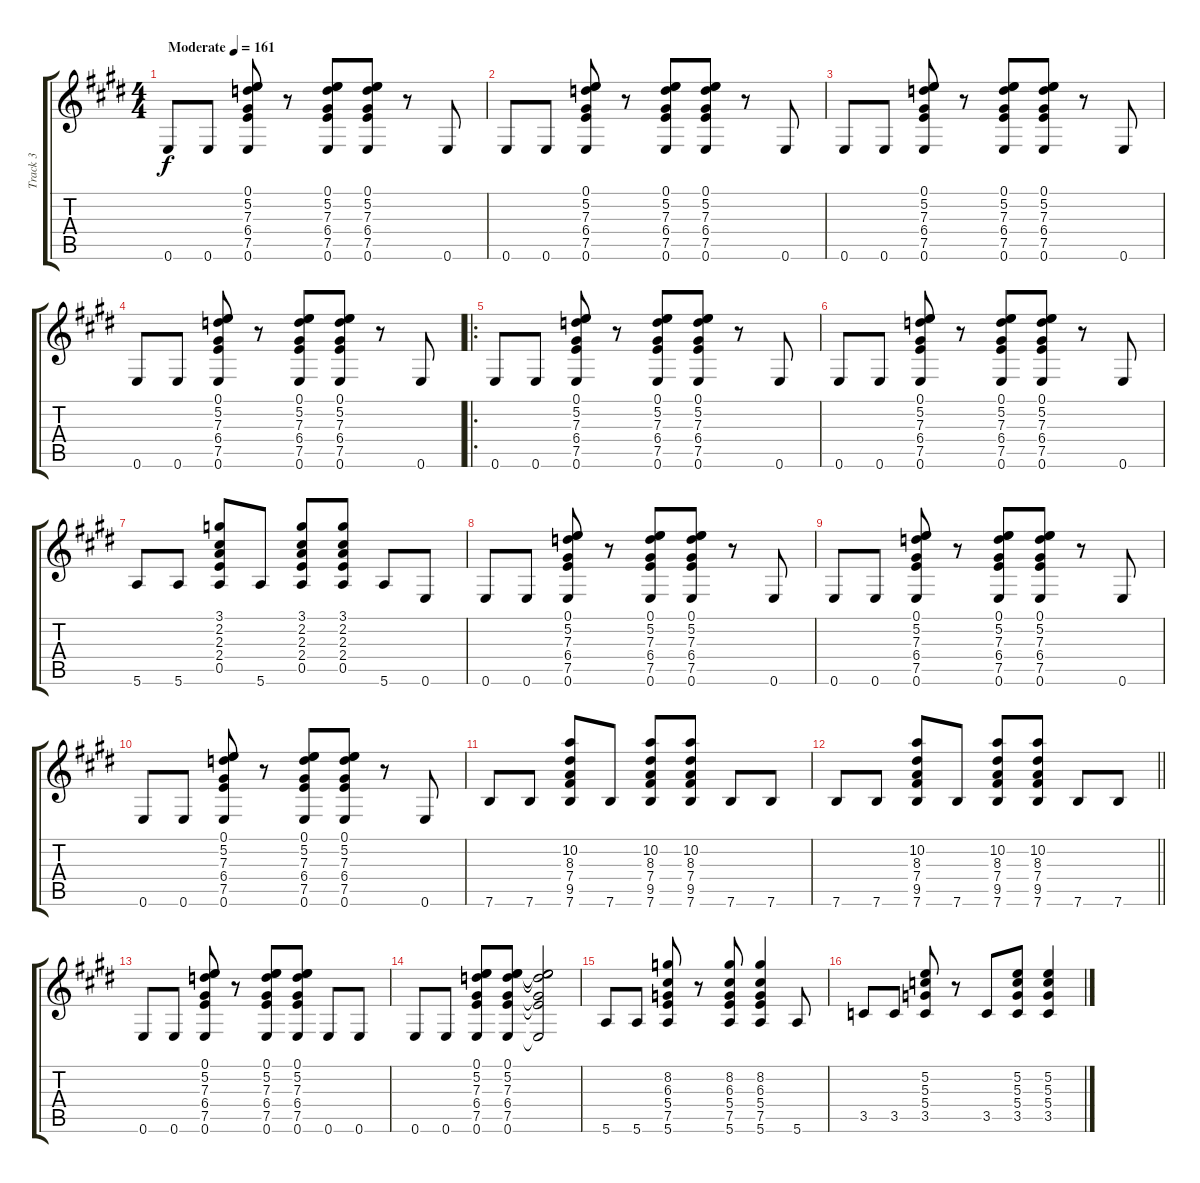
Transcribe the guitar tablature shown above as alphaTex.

\track ("Track 3" "Track 3") {instrument electricguitarclean}
\staff {score tabs}
\tuning (E4 B3 G3 D3 A2 E2) {hide}
\ts (4 4)
\tempo (161 "Moderate")
\clef g2
\ks e
0.6.8{dy f instrument electricguitarclean} 0.6.8 (0.1 5.2 7.3 6.4 7.5 0.6).8 r.8 (0.1 5.2 7.3 6.4 7.5 0.6).8 (0.1 5.2 7.3 6.4 7.5 0.6).8 r.8 0.6.8 |
0.6.8 0.6.8 (0.1 5.2 7.3 6.4 7.5 0.6).8 r.8 (0.1 5.2 7.3 6.4 7.5 0.6).8 (0.1 5.2 7.3 6.4 7.5 0.6).8 r.8 0.6.8 |
0.6.8 0.6.8 (0.1 5.2 7.3 6.4 7.5 0.6).8 r.8 (0.1 5.2 7.3 6.4 7.5 0.6).8 (0.1 5.2 7.3 6.4 7.5 0.6).8 r.8 0.6.8 |
0.6.8 0.6.8 (0.1 5.2 7.3 6.4 7.5 0.6).8 r.8 (0.1 5.2 7.3 6.4 7.5 0.6).8 (0.1 5.2 7.3 6.4 7.5 0.6).8 r.8 0.6.8 |
\ro
0.6.8 0.6.8 (0.1 5.2 7.3 6.4 7.5 0.6).8 r.8 (0.1 5.2 7.3 6.4 7.5 0.6).8 (0.1 5.2 7.3 6.4 7.5 0.6).8 r.8 0.6.8 |
0.6.8 0.6.8 (0.1 5.2 7.3 6.4 7.5 0.6).8 r.8 (0.1 5.2 7.3 6.4 7.5 0.6).8 (0.1 5.2 7.3 6.4 7.5 0.6).8 r.8 0.6.8 |
5.6.8 5.6.8 (3.1 2.2 2.3 2.4 0.5).8 5.6.8 (3.1 2.2 2.3 2.4 0.5).8 (3.1 2.2 2.3 2.4 0.5).8 5.6.8 0.6.8 |
0.6.8 0.6.8 (0.1 5.2 7.3 6.4 7.5 0.6).8 r.8 (0.1 5.2 7.3 6.4 7.5 0.6).8 (0.1 5.2 7.3 6.4 7.5 0.6).8 r.8 0.6.8 |
0.6.8 0.6.8 (0.1 5.2 7.3 6.4 7.5 0.6).8 r.8 (0.1 5.2 7.3 6.4 7.5 0.6).8 (0.1 5.2 7.3 6.4 7.5 0.6).8 r.8 0.6.8 |
0.6.8 0.6.8 (0.1 5.2 7.3 6.4 7.5 0.6).8 r.8 (0.1 5.2 7.3 6.4 7.5 0.6).8 (0.1 5.2 7.3 6.4 7.5 0.6).8 r.8 0.6.8 |
7.6.8 7.6.8 (10.2 8.3 7.4 9.5 7.6).8 7.6.8 (10.2 8.3 7.4 9.5 7.6).8 (10.2 8.3 7.4 9.5 7.6).8 7.6.8 7.6.8 |
\barLineRight lightlight
7.6.8 7.6.8 (10.2 8.3 7.4 9.5 7.6).8 7.6.8 (10.2 8.3 7.4 9.5 7.6).8 (10.2 8.3 7.4 9.5 7.6).8 7.6.8 7.6.8 |
0.6.8 0.6.8 (0.1 5.2 7.3 6.4 7.5 0.6).8 r.8 (0.1 5.2 7.3 6.4 7.5 0.6).8 (0.1 5.2 7.3 6.4 7.5 0.6).8 0.6.8 0.6.8 |
0.6.8 0.6.8 (0.1 5.2 7.3 6.4 7.5 0.6).8 (0.1 5.2 7.3 6.4 7.5 0.6).8 (0.1{t} 5.2{t} 7.3{t} 6.4{t} 7.5{t} 0.6{t}).2 |
5.6.8 5.6.8 (8.2 6.3 5.4 7.5 5.6).8 r.8 (8.2 6.3 5.4 7.5 5.6).8 (8.2 6.3 5.4 7.5 5.6).4 5.6.8 |
3.5.8 3.5.8 (5.2 5.3 5.4 3.5).8 r.8 3.5.8 (5.2 5.3 5.4 3.5).8 (5.2 5.3 5.4 3.5).4
